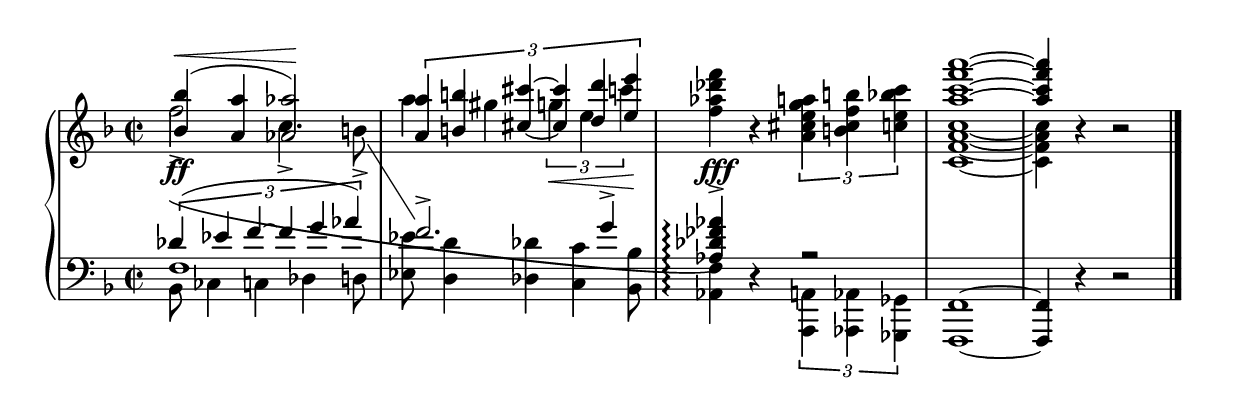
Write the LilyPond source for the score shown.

%{
  LilyPond-Tutorial: Tackle More Complex Tasks
  Urs Liska, 2011
  LilyPond source file
  
  Feel free to use, modify or redistribute any techniques 
  or templates discussed in this tutorial.
  The music is under copyright, however. I obtained
  the permission to use it as an example in this 
  tutorial and to publish it on my web site
  (www.ursliska.de). But any further use is
  not allowed. (Fortunately there isn't any practical
  use that would be regarded as an abuse ...)
  
  "Nie ward ich, Herrin, müd" | Nr. 4 aus "6 Orchesterlieder" | 
  für Gesang und Orchester | op. 8/1
  © Copyright 1911 by Universal Edition A.G., Wien/UE 3041
  www.universaledition.com

%}

\version "2.14.0"

%%%%%%%%%%%%%%%%%%%%%%%%%%%%%%%%%
% General options
%%%%%%%%%%%%%%%%%%%%%%%%%%%%%%%%%

\paper {
  indent = 0\cm
  ragged-right = ##f
}

%\include "debugCurves.ily"

global = {
  \key f \major
  \time 2/2
}

tweakPhrasingSlur = { 
  % Shape the PhrasingSlur from m.1 to m.3
  %\displayControlPointsOnce
  \shape #'((0 . 5) (6 . 4.8)  (0 . 12.3)  (0 . 5.8)) PhrasingSlur
}

%%%%%%%%%%%%%%%%%%%%%%%%%%%%%%%%%
% Voice definitions
%%%%%%%%%%%%%%%%%%%%%%%%%%%%%%%%%

rightOne = \relative bes' {
  \voiceOne
  \dynamicUp
  <bes bes'>4\<( <a a'> <as as'>2\!) | % measure 1
  \dynamicNeutral
  \times 2/3 { 
    <a a'>4 <b b'> <cis_~ cis'~> q <d d'> <e e'> | % measure 2
  }
  \oneVoice
  <f as des f>4\fff r \times 2/3 { 
    <a, cis e g a> <b cis f b> <c e bes' c> 
  } | % measure 3
  \voiceOne 
  <a' c f a>1~ | % measure 4
  q4 
    \oneVoice 
    r4 r2
  \bar "|."
}

rightTwo = \relative a'' {
  \voiceTwo
  s1 | % measure 1
  a4 gis \times 2/3 { g\< e c'\! } | % measure 2
  s1 | % measure 3
  <c,, f a c>1~ | % measure 4
  q4 s2.
}

rightThree = \relative f'' {
  \voiceTwo
  \showStaffSwitch
  f2\ff->\( c4.-> b8-> | % measure 1
  \change Staff = "left"
  \voiceOne
  f2.-> g4-> | % measure 2
  \set PianoStaff.connectArpeggios = ##t
  <as, des fes as>->\)\arpeggio \oneVoice r4 \voiceOne r2
}

leftOne = \relative des' {
   \voiceOne
   \times 2/3 { des4( es f~ f g as) } | % measure 1
}

leftTwo = \relative f {
  f1
}

leftThree = \relative bes, {
   \voiceTwo  bes8 ces4 c des d8 | % measure 1
  <es es'>8 <d d'>4 <des des'> <c c'> <bes bes'>8 | % measure 2
  <as f'>4\arpeggio s \times 2/3 { <a, a'>4 <as as'> <ges ges'> } | % measure 3
  \oneVoice <f f'>1~ |  % measure 4
  q4 r r2 |
}

%%%%%%%%%%%%%%%%%%%%%%%%%%%%%%%%%
% End of Voice definitions
%%%%%%%%%%%%%%%%%%%%%%%%%%%%%%%%%

\score { 
  \new PianoStaff <<
    \set PianoStaff.instrumentName = " " % workaround for clipped bracket!
    \new Staff = "right" 
    {
      % Hier werden die globalen Einstellungen verwendet
      \global
      << 
        \new Voice \rightOne
        \new Voice \rightTwo
        \new Voice \rightThree
      >>
    }
    \new Staff = "left" { 
      \global
      \clef bass 
      << 
        \new Voice \leftOne 
        \new Voice \leftTwo
        \new Voice \leftThree
        s1*5
      >>
    }
  >>
  
  \layout { 
   }
}
